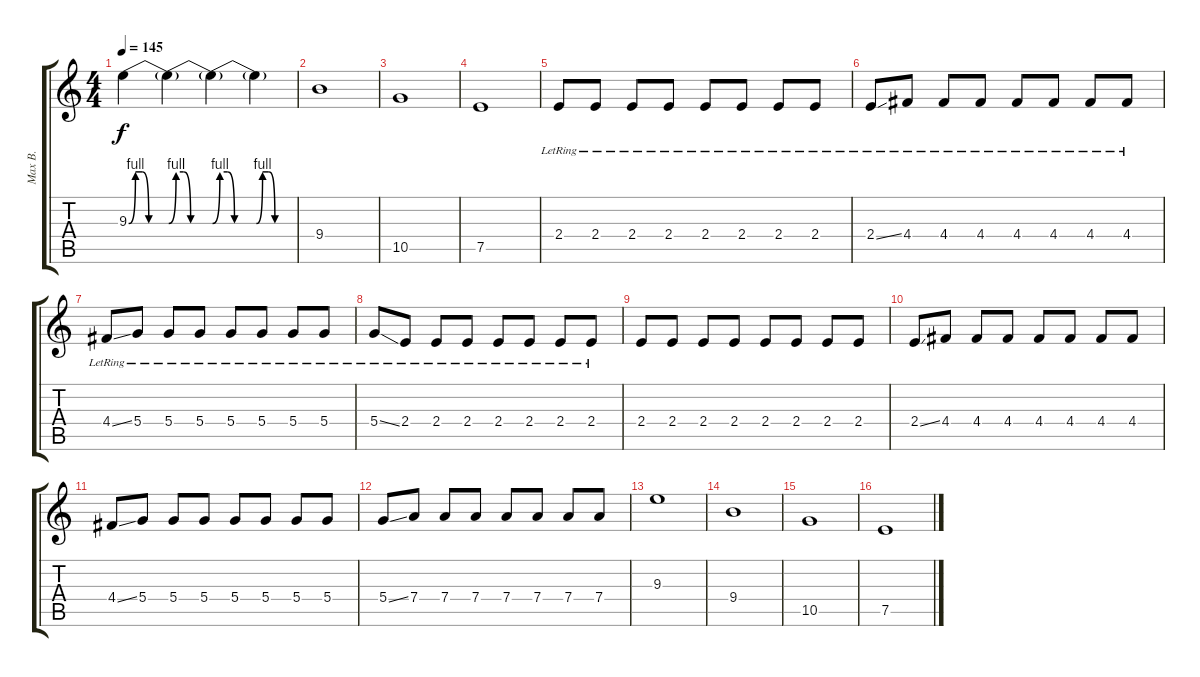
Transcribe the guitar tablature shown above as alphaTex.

\track ("Max B." "Max B.") {instrument distortionguitar}
\staff {score tabs}
\tuning (E4 B3 G3 D3 A2 E2) {hide}
\ts (4 4)
\tempo 145
\clef g2
\ks c
9.3{be (custom 0 0 10 4 20 4 30 0 60 0)}.4{dy f} 9.3{be (custom 0 0 10 4 20 4 30 0 60 0) t}.4 9.3{be (custom 0 0 10 4 20 4 30 0 60 0) t}.4 9.3{be (custom 0 0 10 4 20 4 30 0 60 0) t}.4 |
9.4.1 |
10.5.1 |
7.5.1 |
2.4{lr}.8 2.4{lr}.8 2.4{lr}.8 2.4{lr}.8 2.4{lr}.8 2.4{lr}.8 2.4{lr}.8 2.4{lr}.8 |
2.4{ss lr}.8 4.4{lr}.8 4.4{lr}.8 4.4{lr}.8 4.4{lr}.8 4.4{lr}.8 4.4{lr}.8 4.4{lr}.8 |
4.4{ss lr}.8 5.4{lr}.8 5.4{lr}.8 5.4{lr}.8 5.4{lr}.8 5.4{lr}.8 5.4{lr}.8 5.4{lr}.8 |
5.4{ss lr}.8 2.4{lr}.8 2.4{lr}.8 2.4{lr}.8 2.4{lr}.8 2.4{lr}.8 2.4{lr}.8 2.4{lr}.8 |
2.4.8 2.4.8 2.4.8 2.4.8 2.4.8 2.4.8 2.4.8 2.4.8 |
2.4{ss}.8 4.4.8 4.4.8 4.4.8 4.4.8 4.4.8 4.4.8 4.4.8 |
4.4{ss}.8 5.4.8 5.4.8 5.4.8 5.4.8 5.4.8 5.4.8 5.4.8 |
5.4{ss}.8 7.4.8 7.4.8 7.4.8 7.4.8 7.4.8 7.4.8 7.4.8 |
9.3.1 |
9.4.1 |
10.5.1 |
7.5.1
